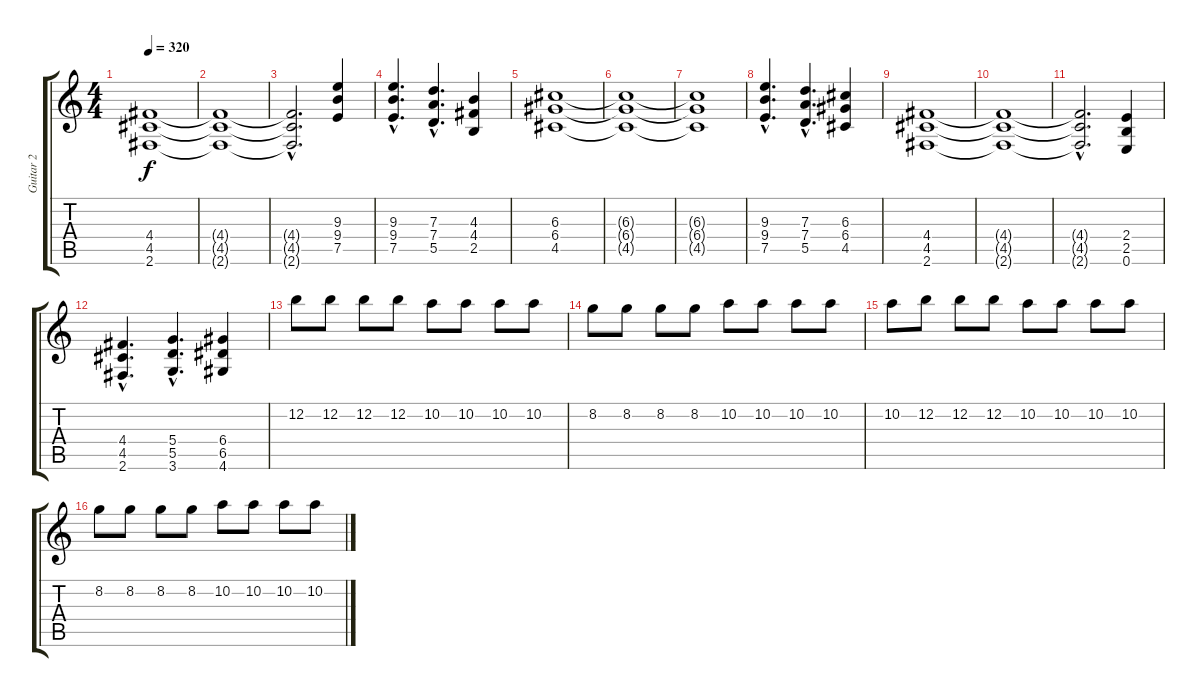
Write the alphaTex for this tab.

\track ("Guitar 2" "Guitar 2") {instrument distortionguitar}
\staff {score tabs}
\tuning (E4 B3 G3 D3 A2 E2) {hide}
\ts (4 4)
\tempo 320
\clef g2
\ks c
(4.4 4.5 2.6).1{dy f} |
(4.4{t} 4.5{t} 2.6{t}).1 |
(4.4{hac t} 4.5{hac t} 2.6{hac t}).2{d} (9.3 9.4 7.5).4 |
(9.3{hac} 9.4{hac} 7.5{hac}).4{d} (7.3{hac} 7.4{hac} 5.5{hac}).4{d} (4.3 4.4 2.5).4 |
(6.3 6.4 4.5).1 |
(6.3{t} 6.4{t} 4.5{t}).1 |
(6.3{t} 6.4{t} 4.5{t}).1 |
(9.3{hac} 9.4{hac} 7.5{hac}).4{d} (7.3{hac} 7.4{hac} 5.5{hac}).4{d} (6.3 6.4 4.5).4 |
(4.4 4.5 2.6).1 |
(4.4{t} 4.5{t} 2.6{t}).1 |
(4.4{hac t} 4.5{hac t} 2.6{hac t}).2{d} (2.4 2.5 0.6).4 |
(4.4{hac} 4.5{hac} 2.6{hac}).4{d} (5.4{hac} 5.5{hac} 3.6{hac}).4{d} (6.4 6.5 4.6).4 |
12.2.8 12.2.8 12.2.8 12.2.8 10.2.8 10.2.8 10.2.8 10.2.8 |
8.2.8 8.2.8 8.2.8 8.2.8 10.2.8 10.2.8 10.2.8 10.2.8 |
10.2.8 12.2.8 12.2.8 12.2.8 10.2.8 10.2.8 10.2.8 10.2.8 |
8.2.8 8.2.8 8.2.8 8.2.8 10.2.8 10.2.8 10.2.8 10.2.8
